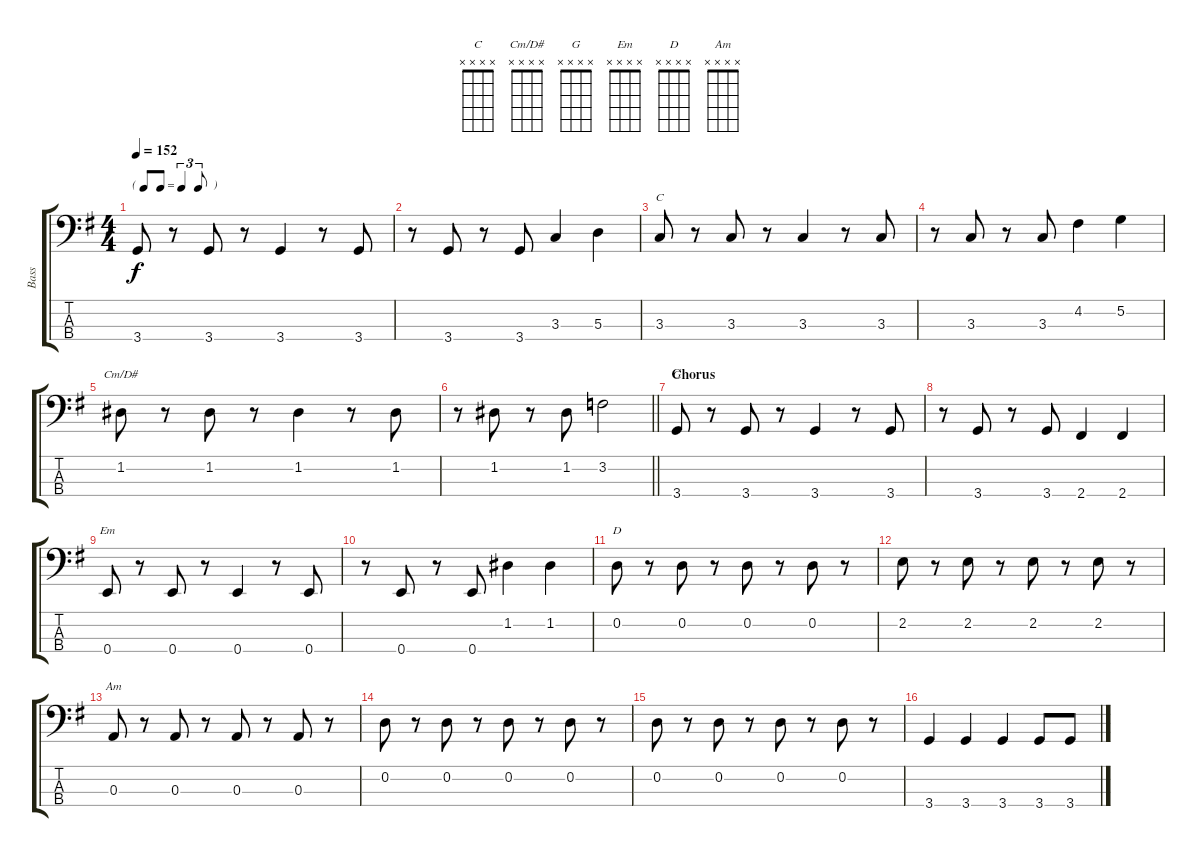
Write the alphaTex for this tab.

\track ("Bass" "Bass") {instrument electricbassfinger}
\staff {score tabs}
\tuning (G2 D2 A1 E1) {hide}
\chord ("C" x x x x)
\chord ("Cm/D#" x x x x)
\chord ("G" x x x x)
\chord ("Em" x x x x)
\chord ("D" x x x x)
\chord ("Am" x x x x)
\ts (4 4)
\tf triplet8th
\tempo 152
\clef f4
\ks g
3.4.8{dy f} r.8 3.4.8 r.8 3.4.4 r.8 3.4.8 |
r.8 3.4.8 r.8 3.4.8 3.3.4 5.3.4 |
3.3.8{ch "C"} r.8 3.3.8 r.8 3.3.4 r.8 3.3.8 |
r.8 3.3.8 r.8 3.3.8 4.2.4 5.2.4 |
1.2.8{ch "Cm/D#"} r.8 1.2.8 r.8 1.2.4 r.8 1.2.8 |
\barLineRight lightlight
r.8 1.2.8 r.8 1.2.8 3.2.2 |
\section ("" "Chorus")
3.4.8{ch "G"} r.8 3.4.8 r.8 3.4.4 r.8 3.4.8 |
r.8 3.4.8 r.8 3.4.8 2.4.4 2.4.4 |
0.4.8{ch "Em"} r.8 0.4.8 r.8 0.4.4 r.8 0.4.8 |
r.8 0.4.8 r.8 0.4.8 1.2.4 1.2.4 |
0.2.8{ch "D"} r.8 0.2.8 r.8 0.2.8 r.8 0.2.8 r.8 |
2.2.8 r.8 2.2.8 r.8 2.2.8 r.8 2.2.8 r.8 |
0.3.8{ch "Am"} r.8 0.3.8 r.8 0.3.8 r.8 0.3.8 r.8 |
0.2.8 r.8 0.2.8 r.8 0.2.8 r.8 0.2.8 r.8 |
0.2.8 r.8 0.2.8 r.8 0.2.8 r.8 0.2.8 r.8 |
3.4.4 3.4.4 3.4.4 3.4.8 3.4.8
